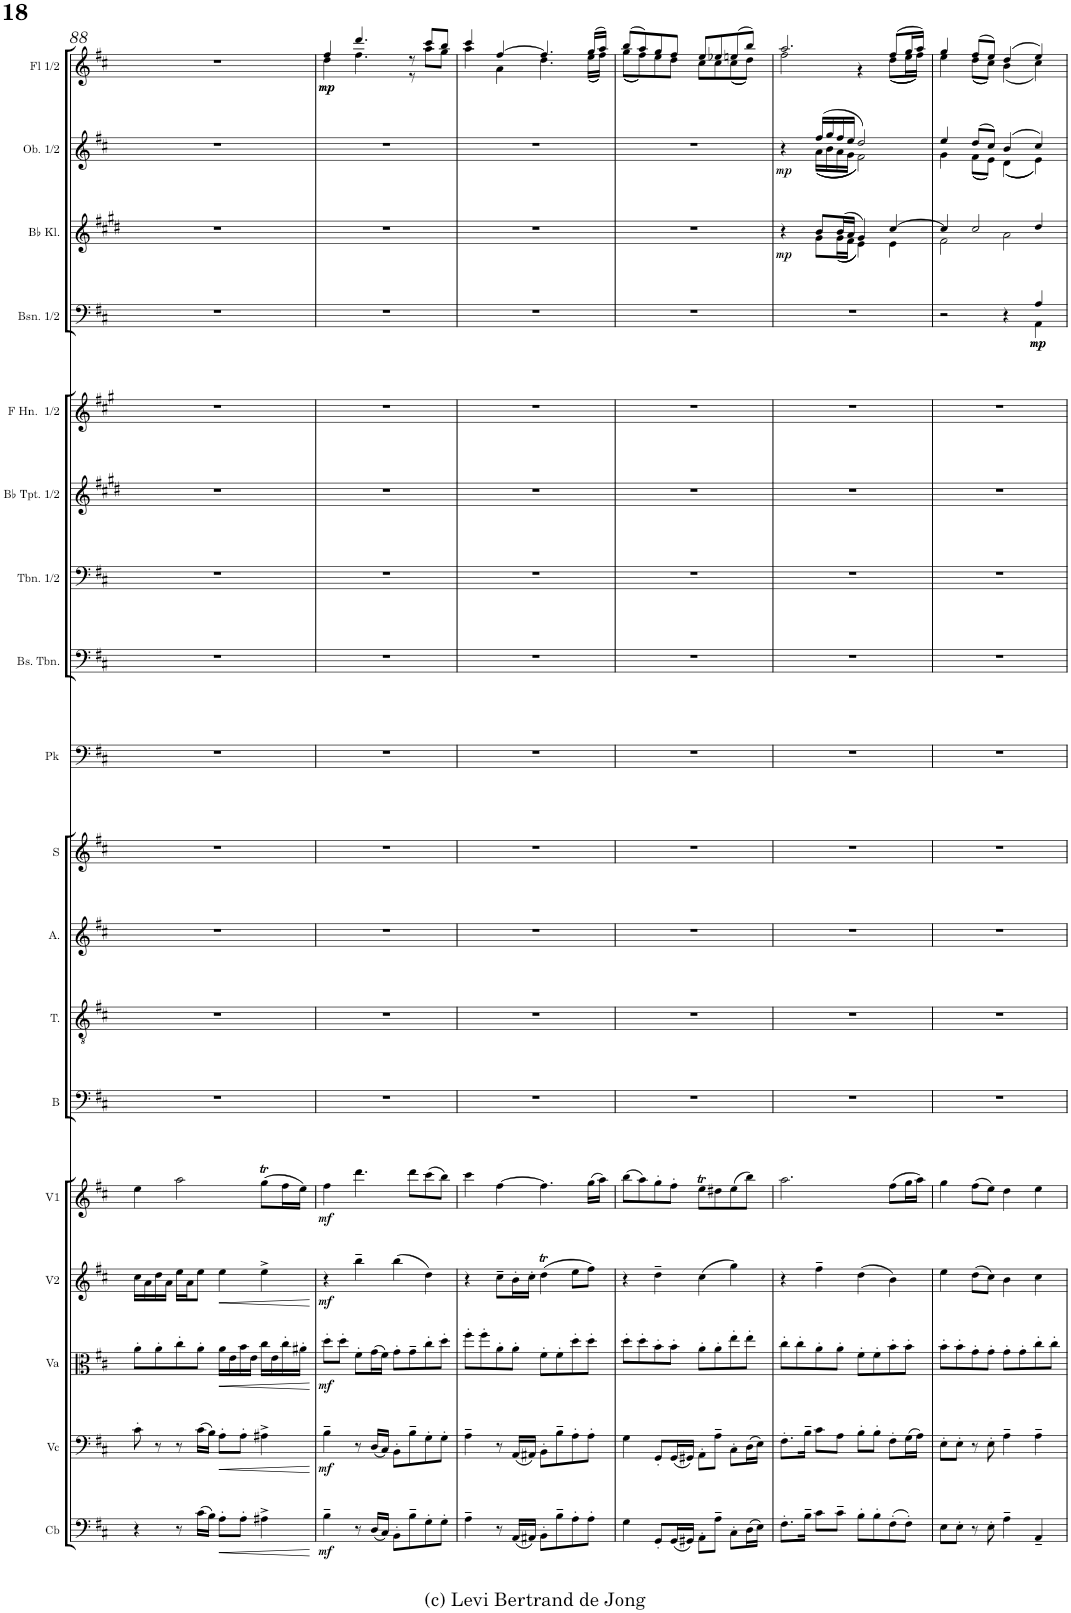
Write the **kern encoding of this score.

**kern	**dynam	**kern	**dynam	**kern	**dynam	**kern	**dynam	**kern	**dynam	**kern	**kern	**kern	**kern	**kern	**kern	**kern	**kern	**kern	**kern	**dynam	**kern	**dynam	**kern	**dynam	**kern	**dynam
*part18	*part18	*part17	*part17	*part16	*part16	*part15	*part15	*part14	*part14	*part13	*part12	*part11	*part10	*part9	*part8	*part7	*part6	*part5	*part4	*part4	*part3	*part3	*part2	*part2	*part1	*part1
*staff18	*staff18	*staff17	*staff17	*staff16	*staff16	*staff15	*staff15	*staff14	*staff14	*staff13	*staff12	*staff11	*staff10	*staff9	*staff8	*staff7	*staff6	*staff5	*staff4	*staff4	*staff3	*staff3	*staff2	*staff2	*staff1	*staff1
*I"Contrabasses	*	*I"Violoncellos	*	*I"Violas	*	*I"Violins 2	*	*I"Violins 1	*	*I"Bas	*I"Tenor	*I"Alt	*I"Sopraan	*I"Pauken	*I"Bas-trombone	*I"Trombone 1/2	*I"Trompet Bb 1/2	*I"F Horn 1/2	*I"Bassoon 1/2	*	*I"Klarinet in Bb	*	*I"Oboe 1/2	*	*I"Flute 1/2	*
*I'Cb	*	*I'Vc	*	*I'Va	*	*I'V2	*	*I'V1	*	*I'B	*I'T.	*I'A.	*I'S	*I'Pk	*I'Bs. Tbn.	*I'Tbn. 1/2	*	*I'F Hn.  1/2	*I'Bsn. 1/2	*	*	*	*I'Ob. 1/2	*	*I'Fl 1/2	*
!!LO:PB:g=z
*clefF4	*	*clefF4	*	*clefC3	*	*clefG2	*	*clefG2	*	*clefF4	*clefGv2	*clefG2	*clefG2	*clefF4	*clefF4	*clefF4	*clefG2	*clefG2	*clefF4	*	*clefG2	*	*clefG2	*	*clefG2	*
*Trd7c12	*	*	*	*	*	*	*	*	*	*	*	*	*	*	*	*	*Trd1c2	*Trd4c7	*	*	*Trd1c2	*	*	*	*	*
*k[f#c#]	*	*k[f#c#]	*	*k[f#c#]	*	*k[f#c#]	*	*k[f#c#]	*	*k[f#c#]	*k[f#c#]	*k[f#c#]	*k[f#c#]	*k[f#c#]	*k[f#c#]	*k[f#c#]	*k[f#c#g#d#]	*k[f#c#g#]	*k[f#c#]	*	*k[f#c#g#d#]	*	*k[f#c#]	*	*k[f#c#]	*
*M4/4	*	*M4/4	*	*M4/4	*	*M4/4	*	*M4/4	*	*M4/4	*M4/4	*M4/4	*M4/4	*M4/4	*M4/4	*M4/4	*M4/4	*M4/4	*M4/4	*	*M4/4	*	*M4/4	*	*M4/4	*
=88	=88	=88	=88	=88	=88	=88	=88	=88	=88	=88	=88	=88	=88	=88	=88	=88	=88	=88	=88	=88	=88	=88	=88	=88	=88	=88
4r	.	8c#'\	.	8a'\L	.	16cc#\LL	.	4ee\	.	1r	1r	1r	1r	1r	1r	1r	1r	1r	1r	.	1r	.	1r	.	1r	.
.	.	.	.	.	.	16a\	.	.	.	.	.	.	.	.	.	.	.	.	.	.	.	.	.	.	.	.
.	.	8r	.	8a'\	.	16dd\	.	.	.	.	.	.	.	.	.	.	.	.	.	.	.	.	.	.	.	.
.	.	.	.	.	.	16a\JJ	.	.	.	.	.	.	.	.	.	.	.	.	.	.	.	.	.	.	.	.
8r	.	8r	.	8cc#'\	.	16ee\LL	.	2aa\	.	.	.	.	.	.	.	.	.	.	.	.	.	.	.	.	.	.
.	.	.	.	.	.	16a\J	.	.	.	.	.	.	.	.	.	.	.	.	.	.	.	.	.	.	.	.
(16c#\LL	.	(16c#\LL	.	8a'\J	.	8ee\J	.	.	.	.	.	.	.	.	.	.	.	.	.	.	.	.	.	.	.	.
16B\JJ)	.	16B\JJ)	.	.	.	.	.	.	.	.	.	.	.	.	.	.	.	.	.	.	.	.	.	.	.	.
!	!LO:HP:b	!	!LO:HP:b	!	!LO:HP:b	!	!LO:HP:b	!	!	!	!	!	!	!	!	!	!	!	!	!	!	!	!	!	!	!
8A'\L	<	8A'\L	<	16a\LL	<	4ee\	<	.	.	.	.	.	.	.	.	.	.	.	.	.	.	.	.	.	.	.
.	.	.	.	16e\	.	.	.	.	.	.	.	.	.	.	.	.	.	.	.	.	.	.	.	.	.	.
8A'\J	.	8A'\J	.	16b\	.	.	.	.	.	.	.	.	.	.	.	.	.	.	.	.	.	.	.	.	.	.
.	.	.	.	16e\JJ	.	.	.	.	.	.	.	.	.	.	.	.	.	.	.	.	.	.	.	.	.	.
4A#X^\	.	4A#X^\	.	16cc#\LL	.	4ee^\	.	(8ggT\L	.	.	.	.	.	.	.	.	.	.	.	.	.	.	.	.	.	.
.	.	.	.	16e\	.	.	.	.	.	.	.	.	.	.	.	.	.	.	.	.	.	.	.	.	.	.
.	.	.	.	16cc#'\	.	.	.	16ff#\L	.	.	.	.	.	.	.	.	.	.	.	.	.	.	.	.	.	.
.	.	.	.	16a#X'\JJ	.	.	.	16ee\JJ)	.	.	.	.	.	.	.	.	.	.	.	.	.	.	.	.	.	.
.	[	.	[	.	[	.	[	.	.	.	.	.	.	.	.	.	.	.	.	.	.	.	.	.	.	.
=89	=89	=89	=89	=89	=89	=89	=89	=89	=89	=89	=89	=89	=89	=89	=89	=89	=89	=89	=89	=89	=89	=89	=89	=89	=89	=89
*	*	*	*	*	*	*	*	*	*	*	*	*	*	*	*	*	*	*	*	*	*	*	*	*	*^	*
!	!LO:DY:b	!	!LO:DY:b	!	!LO:DY:b	!	!LO:DY:b	!	!LO:DY:b	!	!	!	!	!	!	!	!	!	!	!	!	!	!	!	!	!	!LO:DY:b
!	!	!	!	!	!	!	!	!	!	!	!	!	!	!	!	!	!	!	!	!	!	!	!	!	!	!	!LO:DY:n=1:b
4B~\	mf	4B~\	mf	8dd'\L	mf	4r	mf	4ff#\	mf	1r	1r	1r	1r	1r	1r	1r	1r	1r	1r	.	1r	.	1r	.	4ff#/	4dd\	mp mp
.	.	.	.	8dd'\J	.	.	.	.	.	.	.	.	.	.	.	.	.	.	.	.	.	.	.	.	.	.	.
8r	.	8r	.	8f#'\L	.	4bb~\	.	4.ddd\	.	.	.	.	.	.	.	.	.	.	.	.	.	.	.	.	4.ddd/	4.ff#\	.
(16D/LL	.	(16D/LL	.	(16g\L	.	.	.	.	.	.	.	.	.	.	.	.	.	.	.	.	.	.	.	.	.	.	.
16C#/JJ)	.	16C#/JJ)	.	16f#\JJ)	.	.	.	.	.	.	.	.	.	.	.	.	.	.	.	.	.	.	.	.	.	.	.
8BB'\L	.	8BB'\L	.	8g'\L	.	(4bb\	.	.	.	.	.	.	.	.	.	.	.	.	.	.	.	.	.	.	.	.	.
8B~\	.	8B~\	.	8g~\	.	.	.	8ddd\L	.	.	.	.	.	.	.	.	.	.	.	.	.	.	.	.	8r	8r	.
8G'\	.	8G'\	.	8cc#'\	.	4dd\)	.	(8ccc#\	.	.	.	.	.	.	.	.	.	.	.	.	.	.	.	.	8ccc#/L	8aa\L	.
8G'\J	.	8G'\J	.	8dd'\J	.	.	.	8bb\J)	.	.	.	.	.	.	.	.	.	.	.	.	.	.	.	.	8bb/J	8gg\J	.
=90	=90	=90	=90	=90	=90	=90	=90	=90	=90	=90	=90	=90	=90	=90	=90	=90	=90	=90	=90	=90	=90	=90	=90	=90	=90	=90	=90
4A~\	.	4A~\	.	8ff#'\L	.	4r	.	4ccc#\	.	1r	1r	1r	1r	1r	1r	1r	1r	1r	1r	.	1r	.	1r	.	4ccc#/	4aa\	.
.	.	.	.	8ff#'\	.	.	.	.	.	.	.	.	.	.	.	.	.	.	.	.	.	.	.	.	.	.	.
8r	.	8r	.	8a'\	.	8cc#~\L	.	[4ff#\	.	.	.	.	.	.	.	.	.	.	.	.	.	.	.	.	[4ff#/	4a\	.
(16AA/LL	.	(16AA/LL	.	8a'\J	.	16b'\L	.	.	.	.	.	.	.	.	.	.	.	.	.	.	.	.	.	.	.	.	.
16AA#X/JJ)	.	16AA#X/JJ)	.	.	.	16cc#'\JJ	.	.	.	.	.	.	.	.	.	.	.	.	.	.	.	.	.	.	.	.	.
8BB'\L	.	8BB'\L	.	8f#'\L	.	(4ddT\	.	4.ff#\]	.	.	.	.	.	.	.	.	.	.	.	.	.	.	.	.	4.ff#/]	4.dd\	.
8B~\	.	8B~\	.	8f#'\	.	.	.	.	.	.	.	.	.	.	.	.	.	.	.	.	.	.	.	.	.	.	.
8A'\	.	8A'\	.	8dd'\	.	8ee\L	.	.	.	.	.	.	.	.	.	.	.	.	.	.	.	.	.	.	.	.	.
8A'\J	.	8A'\J	.	8dd'\J	.	8ff#\J)	.	(16gg\LL	.	.	.	.	.	.	.	.	.	.	.	.	.	.	.	.	(16gg/LL	((16ee\LL	.
.	.	.	.	.	.	.	.	16aa\JJ)	.	.	.	.	.	.	.	.	.	.	.	.	.	.	.	.	16aa/JJ)	16ff#\JJ))	.
=91	=91	=91	=91	=91	=91	=91	=91	=91	=91	=91	=91	=91	=91	=91	=91	=91	=91	=91	=91	=91	=91	=91	=91	=91	=91	=91	=91
4G\	.	4G\	.	8dd'\L	.	4r	.	(8bb\L	.	1r	1r	1r	1r	1r	1r	1r	1r	1r	1r	.	1r	.	1r	.	(8bb/L	((8gg\L	.
.	.	.	.	8dd'\	.	.	.	8aa\)	.	.	.	.	.	.	.	.	.	.	.	.	.	.	.	.	8aa/)	8ff#\))	.
8GG'/L	.	8GG'/L	.	8b'\	.	4dd~\	.	8gg'\	.	.	.	.	.	.	.	.	.	.	.	.	.	.	.	.	8gg/	8ee\	.
(16GG/L	.	(16GG/L	.	8b'\J	.	.	.	8ff#'\J	.	.	.	.	.	.	.	.	.	.	.	.	.	.	.	.	8ff#/J	8dd\J	.
16GG#X/JJ)	.	16GG#X/JJ)	.	.	.	.	.	.	.	.	.	.	.	.	.	.	.	.	.	.	.	.	.	.	.	.	.
8AA'\L	.	8AA'\L	.	8a'\L	.	(4cc#\	.	8eeT\L	.	.	.	.	.	.	.	.	.	.	.	.	.	.	.	.	8ee/L	8cc#\L	.
8A~\J	.	8A~\J	.	8a'\	.	.	.	8dd#X\	.	.	.	.	.	.	.	.	.	.	.	.	.	.	.	.	8ee-X/	8cc#\	.
8C#'\L	.	8C#'\L	.	8ee'\	.	4gg\)	.	(8ee\	.	.	.	.	.	.	.	.	.	.	.	.	.	.	.	.	(8een/	((8cc#\	.
(16D\L	.	(16D\L	.	8ee'\J	.	.	.	8bb\J)	.	.	.	.	.	.	.	.	.	.	.	.	.	.	.	.	8bb/J)	8dd\J))	.
16E\JJ)	.	16E\JJ)	.	.	.	.	.	.	.	.	.	.	.	.	.	.	.	.	.	.	.	.	.	.	.	.	.
=92	=92	=92	=92	=92	=92	=92	=92	=92	=92	=92	=92	=92	=92	=92	=92	=92	=92	=92	=92	=92	=92	=92	=92	=92	=92	=92	=92
*	*	*	*	*	*	*	*	*	*	*	*	*	*	*	*	*	*	*	*	*	*^	*	*^	*	*	*	*
!	!	!	!	!	!	!	!	!	!	!	!	!	!	!	!	!	!	!	!	!	!	!	!LO:DY:b	!	!	!LO:DY:b	!	!	!
8.F#'\L	.	8.F#'\L	.	8cc#'\L	.	4r	.	2.aa\	.	1r	1r	1r	1r	1r	1r	1r	1r	1r	1r	.	4r	4ryy	mp	4r	4ryy	mp	2.aa/	2ff#\	.
.	.	.	.	8cc#'\	.	.	.	.	.	.	.	.	.	.	.	.	.	.	.	.	.	.	.	.	.	.	.	.	.
16B~\Jk	.	16B~\Jk	.	.	.	.	.	.	.	.	.	.	.	.	.	.	.	.	.	.	.	.	.	.	.	.	.	.	.
8c#\L	.	8c#\L	.	8a'\	.	4ff#~\	.	.	.	.	.	.	.	.	.	.	.	.	.	.	8b/L	8g#\L	.	(16ff#/LL	((16a\LL	.	.	.	.
.	.	.	.	.	.	.	.	.	.	.	.	.	.	.	.	.	.	.	.	.	.	.	.	16gg/	16b\	.	.	.	.
8c#~\J	.	8A\J	.	8a'\J	.	.	.	.	.	.	.	.	.	.	.	.	.	.	.	.	(16b/L	((16g#\L	.	16ff#/	16a\	.	.	.	.
.	.	.	.	.	.	.	.	.	.	.	.	.	.	.	.	.	.	.	.	.	16a/JJ	16f#\JJ	.	16ee/JJ	16g\JJ	.	.	.	.
8B'\L	.	8B'\L	.	8f#'\L	.	(4dd\	.	.	.	.	.	.	.	.	.	.	.	.	.	.	4g#/)	4e\))	.	2dd/)	2f#\))	.	.	4r	.
8B'\	.	8B'\J	.	8f#'\	.	.	.	.	.	.	.	.	.	.	.	.	.	.	.	.	.	.	.	.	.	.	.	.	.
(8F#'\	.	8F#'\L	.	8b'\	.	4b\)	.	(8ff#\L	.	.	.	.	.	.	.	.	.	.	.	.	[4cc#/	4e\	.	.	.	.	(8ff#/L	((8dd\L	.
8F#'\J)	.	(16G\L	.	8b'\J	.	.	.	16gg\L	.	.	.	.	.	.	.	.	.	.	.	.	.	.	.	.	.	.	16gg/L	16ee\L	.
.	.	16A\JJ)	.	.	.	.	.	16aa\JJ)	.	.	.	.	.	.	.	.	.	.	.	.	.	.	.	.	.	.	16aa/JJ)	16ff#\JJ))	.
=93	=93	=93	=93	=93	=93	=93	=93	=93	=93	=93	=93	=93	=93	=93	=93	=93	=93	=93	=93	=93	=93	=93	=93	=93	=93	=93	=93	=93	=93
*	*	*	*	*	*	*	*	*	*	*	*	*	*	*	*	*	*	*	*^	*	*	*	*	*	*	*	*	*	*
8E\L	.	8E'\L	.	8b'\L	.	4ee\	.	4gg\	.	1r	1r	1r	1r	1r	1r	1r	1r	1r	2r	2.ryy	.	4cc#/]	2f#\	.	4ee/	4g\	.	4gg/	4ee\	.
8E'\J	.	8E'\J	.	8b'\	.	.	.	.	.	.	.	.	.	.	.	.	.	.	.	.	.	.	.	.	.	.	.	.	.	.
8r	.	8r	.	8g'\	.	(8dd\L	.	(8ff#\L	.	.	.	.	.	.	.	.	.	.	.	.	.	2cc#/	.	.	(8dd/L	((8f#\L	.	(8ff#/L	((8dd\L	.
8E'\	.	8E'\	.	8g'\J	.	8cc#\J)	.	8ee\J)	.	.	.	.	.	.	.	.	.	.	.	.	.	.	.	.	8cc#/J)	8e\J))	.	8ee/J)	8cc#\J))	.
4A~\	.	4A~\	.	8g'\L	.	4b\	.	4dd\	.	.	.	.	.	.	.	.	.	.	4r	.	.	.	2a\	.	(4b/	((4d\	.	(4dd/	(4b\	.
.	.	.	.	8g'\	.	.	.	.	.	.	.	.	.	.	.	.	.	.	.	.	.	.	.	.	.	.	.	.	.	.
!	!	!	!	!	!	!	!	!	!	!	!	!	!	!	!	!	!	!	!	!	!LO:DY:b	!	!	!	!	!	!	!	!	!
!	!	!	!	!	!	!	!	!	!	!	!	!	!	!	!	!	!	!	!	!	!LO:DY:n=1:b	!	!	!	!	!	!	!	!	!
4AA~/	.	4A~\	.	8cc#'\	.	4cc#\	.	4ee\	.	.	.	.	.	.	.	.	.	.	4A/	4AA\	mp mp	4dd#/	.	.	4cc#/)	4e\))	.	4ee/)	4cc#\)	.
.	.	.	.	8cc#'\J	.	.	.	.	.	.	.	.	.	.	.	.	.	.	.	.	.	.	.	.	.	.	.	.	.	.
*	*	*	*	*	*	*	*	*	*	*	*	*	*	*	*	*	*	*	*v	*v	*	*	*	*	*v	*v	*	*v	*v	*
*	*	*	*	*	*	*	*	*	*	*	*	*	*	*	*	*	*	*	*	*	*v	*v	*	*	*	*	*
=	=	=	=	=	=	=	=	=	=	=	=	=	=	=	=	=	=	=	=	=	=	=	=	=	=	=
*-	*-	*-	*-	*-	*-	*-	*-	*-	*-	*-	*-	*-	*-	*-	*-	*-	*-	*-	*-	*-	*-	*-	*-	*-	*-	*-
